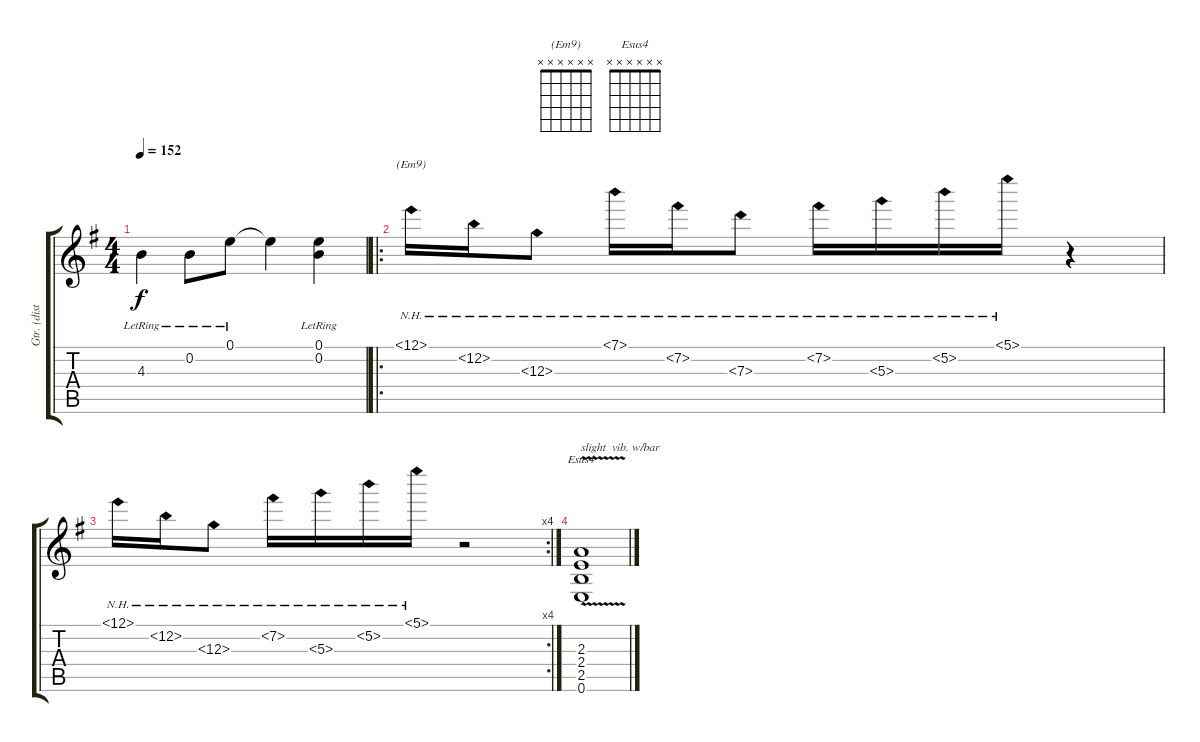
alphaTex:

\track ("Gtr. (dist.)" "Gtr. (dist") {instrument distortionguitar}
\staff {score tabs}
\tuning (E4 B3 G3 D3 A2 E2) {hide}
\chord ("(Em9)" x x x x x x)
\chord ("Esus4" x x x x x x)
\ts (4 4)
\tempo 152
\clef g2
\ks g
4.3{lr}.4{dy f} 0.2{lr}.8 0.1{lr}.8 0.1{t}.4 (0.1{lr} 0.2{lr}).4 |
\ro
12.1{nh}.16{ch "(Em9)"} 12.2{nh}.16 12.3{nh}.8 7.1{nh}.16 7.2{nh}.16 7.3{nh}.8 7.2{nh}.16 5.3{nh}.16 5.2{nh}.16 5.1{nh}.16 r.4 |
\rc 4
12.1{nh}.16 12.2{nh}.16 12.3{nh}.8 7.2{nh}.16 5.3{nh}.16 5.2{nh}.16 5.1{nh}.16 r.2 |
(2.3{v} 2.4{v} 2.5{v} 0.6{v}).1{ch "Esus4" txt "slight  vib. w/bar"}
